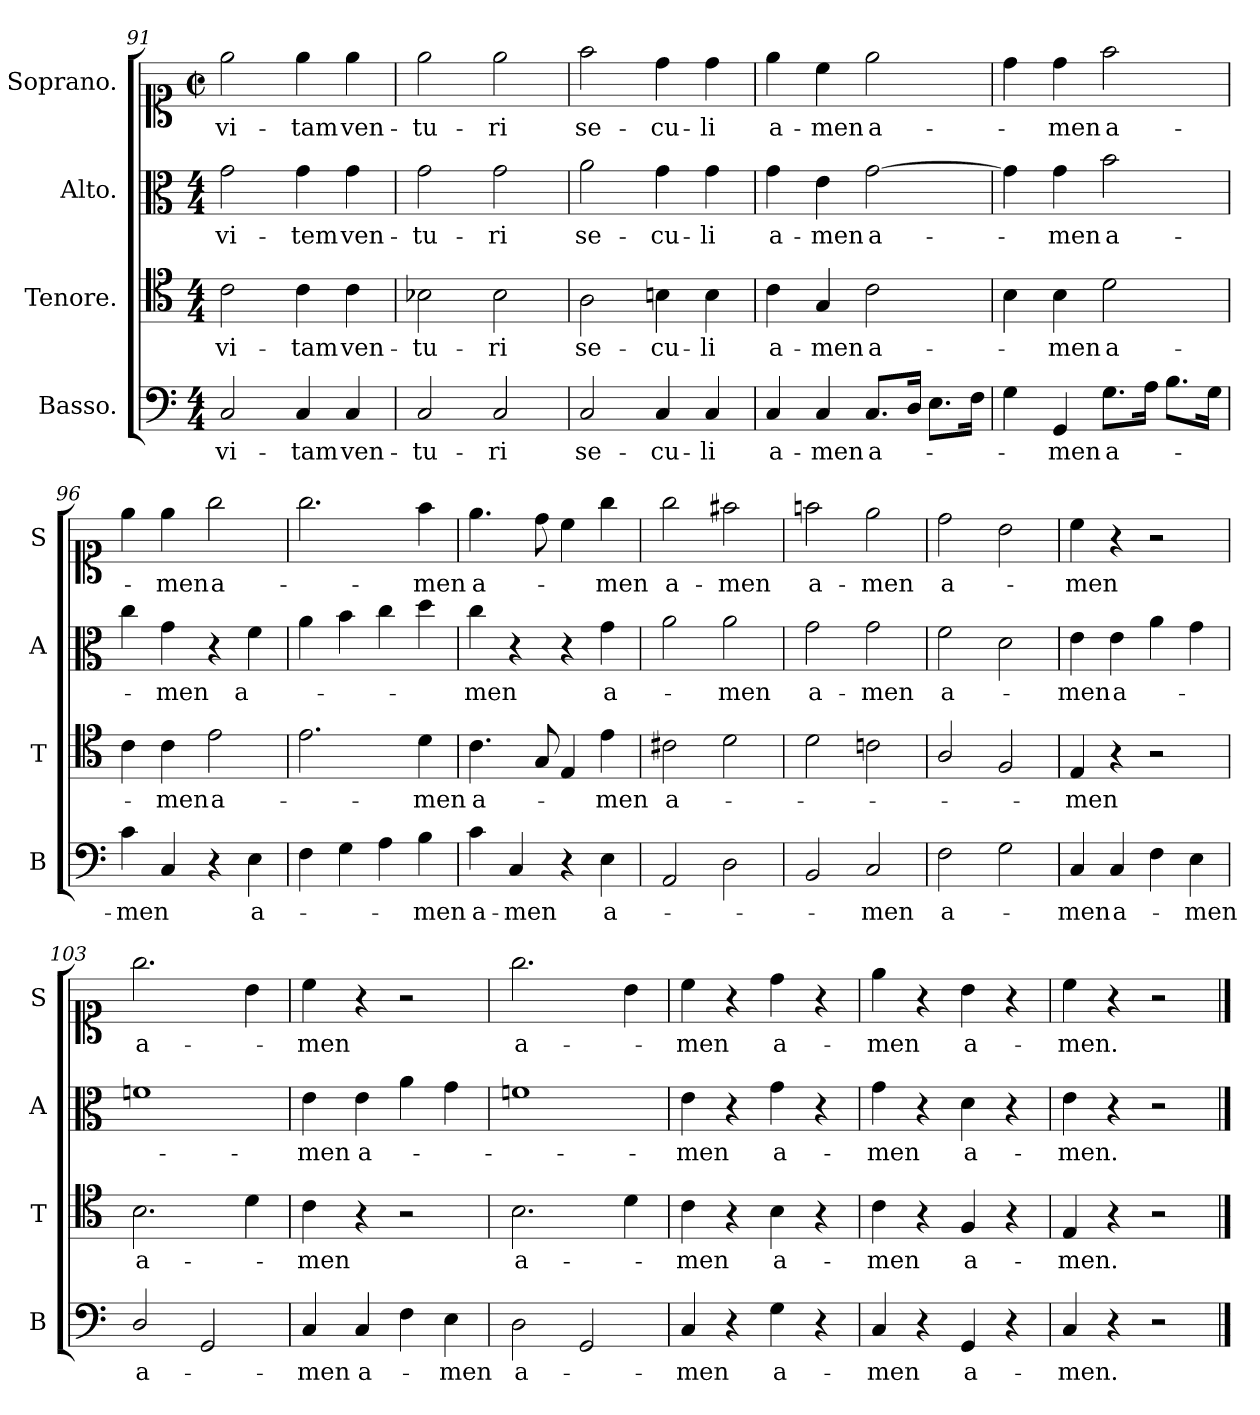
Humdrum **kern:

**kern	**text	**kern	**text	**kern	**text	**kern	**text
*part4	*part4	*part3	*part3	*part2	*part2	*part1	*part1
*staff4	*staff4	*staff3	*staff3	*staff2	*staff2	*staff1	*staff1
*I"Basso.	*	*I"Tenore.	*	*I"Alto.	*	*I"Soprano.	*
*I'B	*	*I'T	*	*I'A	*	*I'S	*
*clefF4	*	*clefC4	*	*clefC3	*	*clefC1	*
*k[]	*	*k[]	*	*k[]	*	*k[]	*
*C:	*	*C:	*	*C:	*	*C:	*
*M4/4	*	*M4/4	*	*M4/4	*	*M2/2	*
*	*	*	*	*	*	*met(c|)	*
=91	=91	=91	=91	=91	=91	=91	=91
2C/	vi-	2c\	vi-	2g\	vi-	2ee\	vi-
4C/	-tam	4c\	-tam	4g\	-tem	4ee\	-tam
4C/	ven-	4c\	ven-	4g\	ven-	4ee\	ven-
=92	=92	=92	=92	=92	=92	=92	=92
2C/	-tu-	2B-X\	-tu-	2g\	-tu-	2ee\	-tu-
2C/	-ri	2B-\	-ri	2g\	-ri	2ee\	-ri
=93	=93	=93	=93	=93	=93	=93	=93
2C/	se-	2A\	se-	2a\	se-	2ff\	se-
4C/	-cu-	4Bn\	-cu-	4g\	-cu-	4dd\	-cu-
4C/	-li	4B\	-li	4g\	-li	4dd\	-li
=94	=94	=94	=94	=94	=94	=94	=94
4C/	a-	4c\	a-	4g\	a-	4ee\	a-
4C/	-men	4G/	-men	4e\	-men	4cc\	-men
8.C/L	a-	2c\	a-	[2g\	a-	2ee\	a-
16D/Jk	.	.	.	.	.	.	.
8.E\L	.	.	.	.	.	.	.
16F\Jk	.	.	.	.	.	.	.
=95	=95	=95	=95	=95	=95	=95	=95
4G\	.	4B\	.	4g\]	.	4dd\	.
4GG/	-men	4B\	-men	4g\	-men	4dd\	-men
8.G\L	a-	2d\	a-	2b\	a-	2ff\	a-
16A\Jk	.	.	.	.	.	.	.
8.B\L	.	.	.	.	.	.	.
16G\Jk	.	.	.	.	.	.	.
=96	=96	=96	=96	=96	=96	=96	=96
4c\	-men	4c\	.	4cc\	.	4ee\	.
4C/	.	4c\	-men	4g\	-men	4ee\	-men
4r	.	2e\	a-	4r	.	2gg\	a-
4E\	a-	.	.	4f\	a-	.	.
=97	=97	=97	=97	=97	=97	=97	=97
4F\	.	2.e\	.	4a\	.	2.gg\	.
4G\	.	.	.	4b\	.	.	.
4A\	.	.	.	4cc\	.	.	.
4B\	-men	4d\	-men	4dd\	.	4ff\	-men
=98	=98	=98	=98	=98	=98	=98	=98
4c\	a-	4.c\	a-	4cc\	-men	4.ee\	a-
4C/	-men	.	.	4r	.	.	.
.	.	8G/	.	.	.	8dd\	.
4r	.	4E/	.	4r	.	4cc\	.
4E\	a-	4e\	-men	4g\	a-	4gg\	-men
=99	=99	=99	=99	=99	=99	=99	=99
2AA/	.	2c#X\	a-	2a\	.	2gg\	a-
2D\	.	2d\	.	2a\	-men	2ff#X\	-men
=100	=100	=100	=100	=100	=100	=100	=100
2BB/	.	2d\	.	2g\	a-	2ffn\	a-
2C/	-men	2cn\	.	2g\	-men	2ee\	-men
=101	=101	=101	=101	=101	=101	=101	=101
2F\	a-	2A/	.	2f\	a-	2dd\	a-
2G\	.	2F/	.	2d\	.	2b\	.
=102	=102	=102	=102	=102	=102	=102	=102
4C/	-men	4E/	-men	4e\	-men	4cc\	-men
4C/	a-	4r	.	4e\	a-	4r	.
4F\	.	2r	.	4a\	.	2r	.
4E\	-men	.	.	4g\	.	.	.
=103	=103	=103	=103	=103	=103	=103	=103
2D/	a-	2.B\	a-	1fn	.	2.gg\	a-
2GG/	.	.	.	.	.	.	.
.	.	4d\	.	.	.	4b\	.
=104	=104	=104	=104	=104	=104	=104	=104
4C/	-men	4c\	-men	4e\	-men	4cc\	-men
4C/	a-	4r	.	4e\	a-	4r	.
4F\	.	2r	.	4a\	.	2r	.
4E\	-men	.	.	4g\	.	.	.
=105	=105	=105	=105	=105	=105	=105	=105
2D\	a-	2.B\	a-	1fn	.	2.gg\	a-
2GG/	.	.	.	.	.	.	.
.	.	4d\	.	.	.	4b\	.
=106	=106	=106	=106	=106	=106	=106	=106
4C/	-men	4c\	-men	4e\	-men	4cc\	-men
4r	.	4r	.	4r	.	4r	.
4G\	a-	4B\	a-	4g\	a-	4dd\	a-
4r	.	4r	.	4r	.	4r	.
=107	=107	=107	=107	=107	=107	=107	=107
4C/	-men	4c\	-men	4g\	-men	4ee\	-men
4r	.	4r	.	4r	.	4r	.
4GG/	a-	4F/	a-	4d\	a-	4b\	a-
4r	.	4r	.	4r	.	4r	.
=108	=108	=108	=108	=108	=108	=108	=108
4C/	-men.	4E/	-men.	4e\	-men.	4cc\	-men.
4r	.	4r	.	4r	.	4r	.
2r	.	2r	.	2r	.	2r	.
==	==	==	==	==	==	==	==
*-	*-	*-	*-	*-	*-	*-	*-
